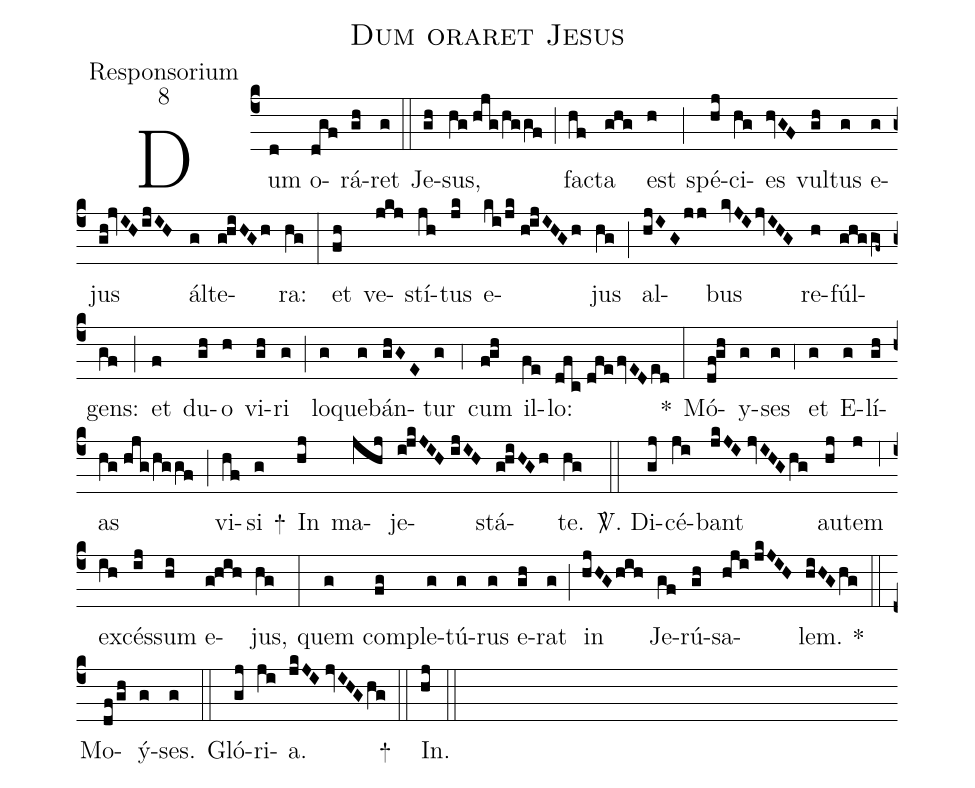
name:Dum oraret Jesus;
office-part:Responsorium;
mode:8;
%%
(c4) Dum(d) o(dgf)rá(gh)ret(g) (::)
Je(gh)sus,(hg//hjg/hggf) (;) fa(hf)cta(ghg) est(h) (;) spé(hj)ci(hg)es(hvGF) vul(gh)tus(g) e(g)jus(gh!jvIH/ijIH) ál(g)te(g!hiHGh)ra:(hg) (:)
et(fh) ve(jkj)stí(jh)tus(jk) e(ki/jk//h!ijIHGh)jus(hg) (;) al(hjIG/jj)bus(kvJI/jvIHG) re(h)fúl(ghggf~)gens:(gf) (;) et(f) du(gh)o(h) vi(gh)ri(g) (;) lo(g)que(g)bán(ghGE)tur(g) (,4) cum(f!gh) il(fe)lo:(dfc//dfe/fvED/ed) *(:) Mó(df!gh)y(g)ses(g) (,4) et(g) E(g)lí(gh)as(hg//hjg/hggf) (;) vi(hf)si(g) +() In(hj) ma(jhj)je(i!jkJIH//ijIH)stá(g!hiHGh)te.(hg) (::)

<sp>V/</sp>. Di(gj)cé(ji)bant(jkJI//jvIHG/hg) au(hj)tem(j) (,6) ex(ih)cés(ij)sum(hi) e(g!hih)jus,(hg) (:)
quem(g) com(fg)ple(g)tú(g)rus(g) e(gh)rat(g) (;) in(hjHG/hih) Je(gf)rú(gh)sa(hji//jkJIH)lem.(hiHG/hg) *(::) Mo(df/gh)ý(g)ses.(g) (::)

Gló(gj)ri(ji)a.(jkJI//jvIHG/hg) +(::) In.(hj) (::)
